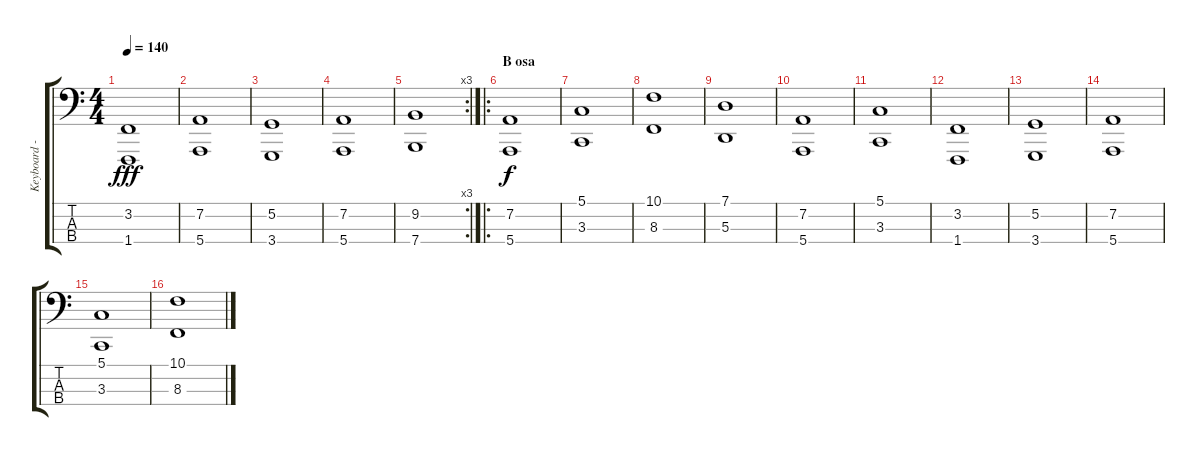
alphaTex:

\track ("Keyboard - Rock Organ(bass)" "Keyboard -") {instrument rockorgan}
\staff {score tabs}
\tuning (G2 D2 A1 E1) {hide}
\ts (4 4)
\tempo 140
\clef f4
\ks c
(3.2 1.4).1{dy fff} |
(7.2 5.4).1 |
(5.2 3.4).1 |
(7.2 5.4).1 |
\rc 3
(9.2 7.4).1 |
\ro
\section ("" "B osa")
(7.2 5.4).1{dy f instrument rockorgan} |
(5.1 3.3).1 |
(10.1 8.3).1 |
(7.1 5.3).1 |
(7.2 5.4).1 |
(5.1 3.3).1 |
(3.2 1.4).1 |
(5.2 3.4).1 |
(7.2 5.4).1 |
(5.1 3.3).1 |
(10.1 8.3).1
